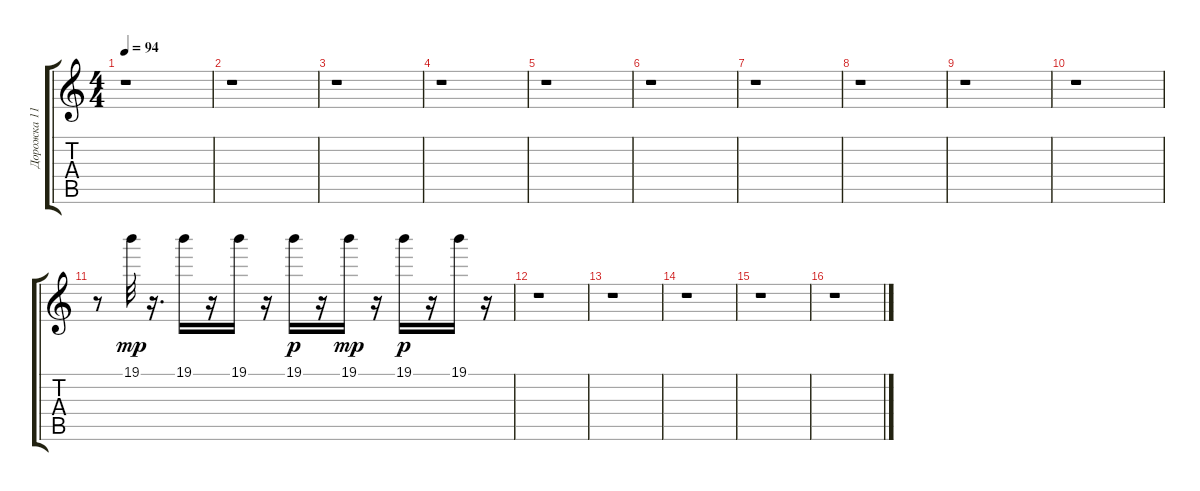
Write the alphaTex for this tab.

\track ("Дорожка 11" "Дорожка 11") {instrument guitarharmonics}
\staff {score tabs}
\tuning (E4 B3 G3 D3 A2 E2) {hide}
\ts (4 4)
\tempo 94
\clef g2
\ks c
r.1{dy mp} |
r.1 |
r.1 |
r.1 |
r.1 |
r.1 |
r.1 |
r.1 |
r.1 |
r.1 |
r.8 19.1.32 r.16{d} 19.1.16 r.16 19.1.16 r.16 19.1.16{dy p} r.16 19.1.16{dy mp} r.16 19.1.16{dy p} r.16 19.1.16 r.16 |
r.1 |
r.1 |
r.1 |
r.1 |
r.1
